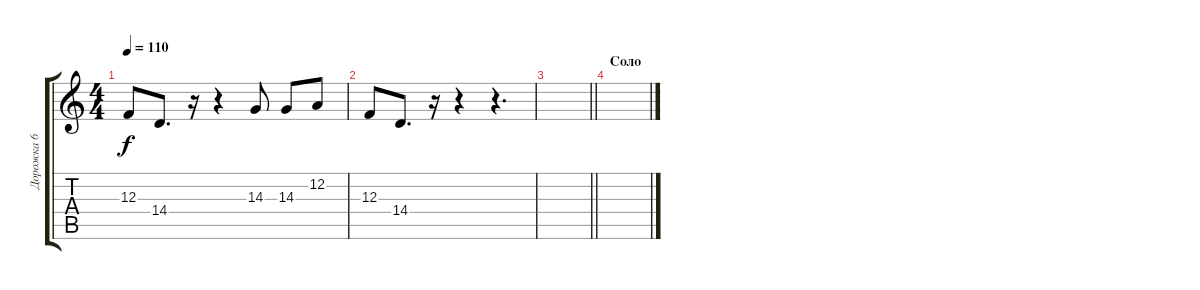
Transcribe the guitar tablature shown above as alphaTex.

\track ("Дорожка 6" "Дорожка 6") {instrument flute}
\staff {score tabs}
\tuning (D4 A3 F3 C3 G2 D2) {hide}
\ts (4 4)
\tempo 110
\clef g2
\ks c
12.3.8{dy f} 14.4.8{d} r.16 r.4 14.3.8 14.3.8 12.2.8 |
12.3.8 14.4.8{d} r.16 r.4 r.4{d} |
\barLineRight lightlight
|
\section ("" "Соло")
